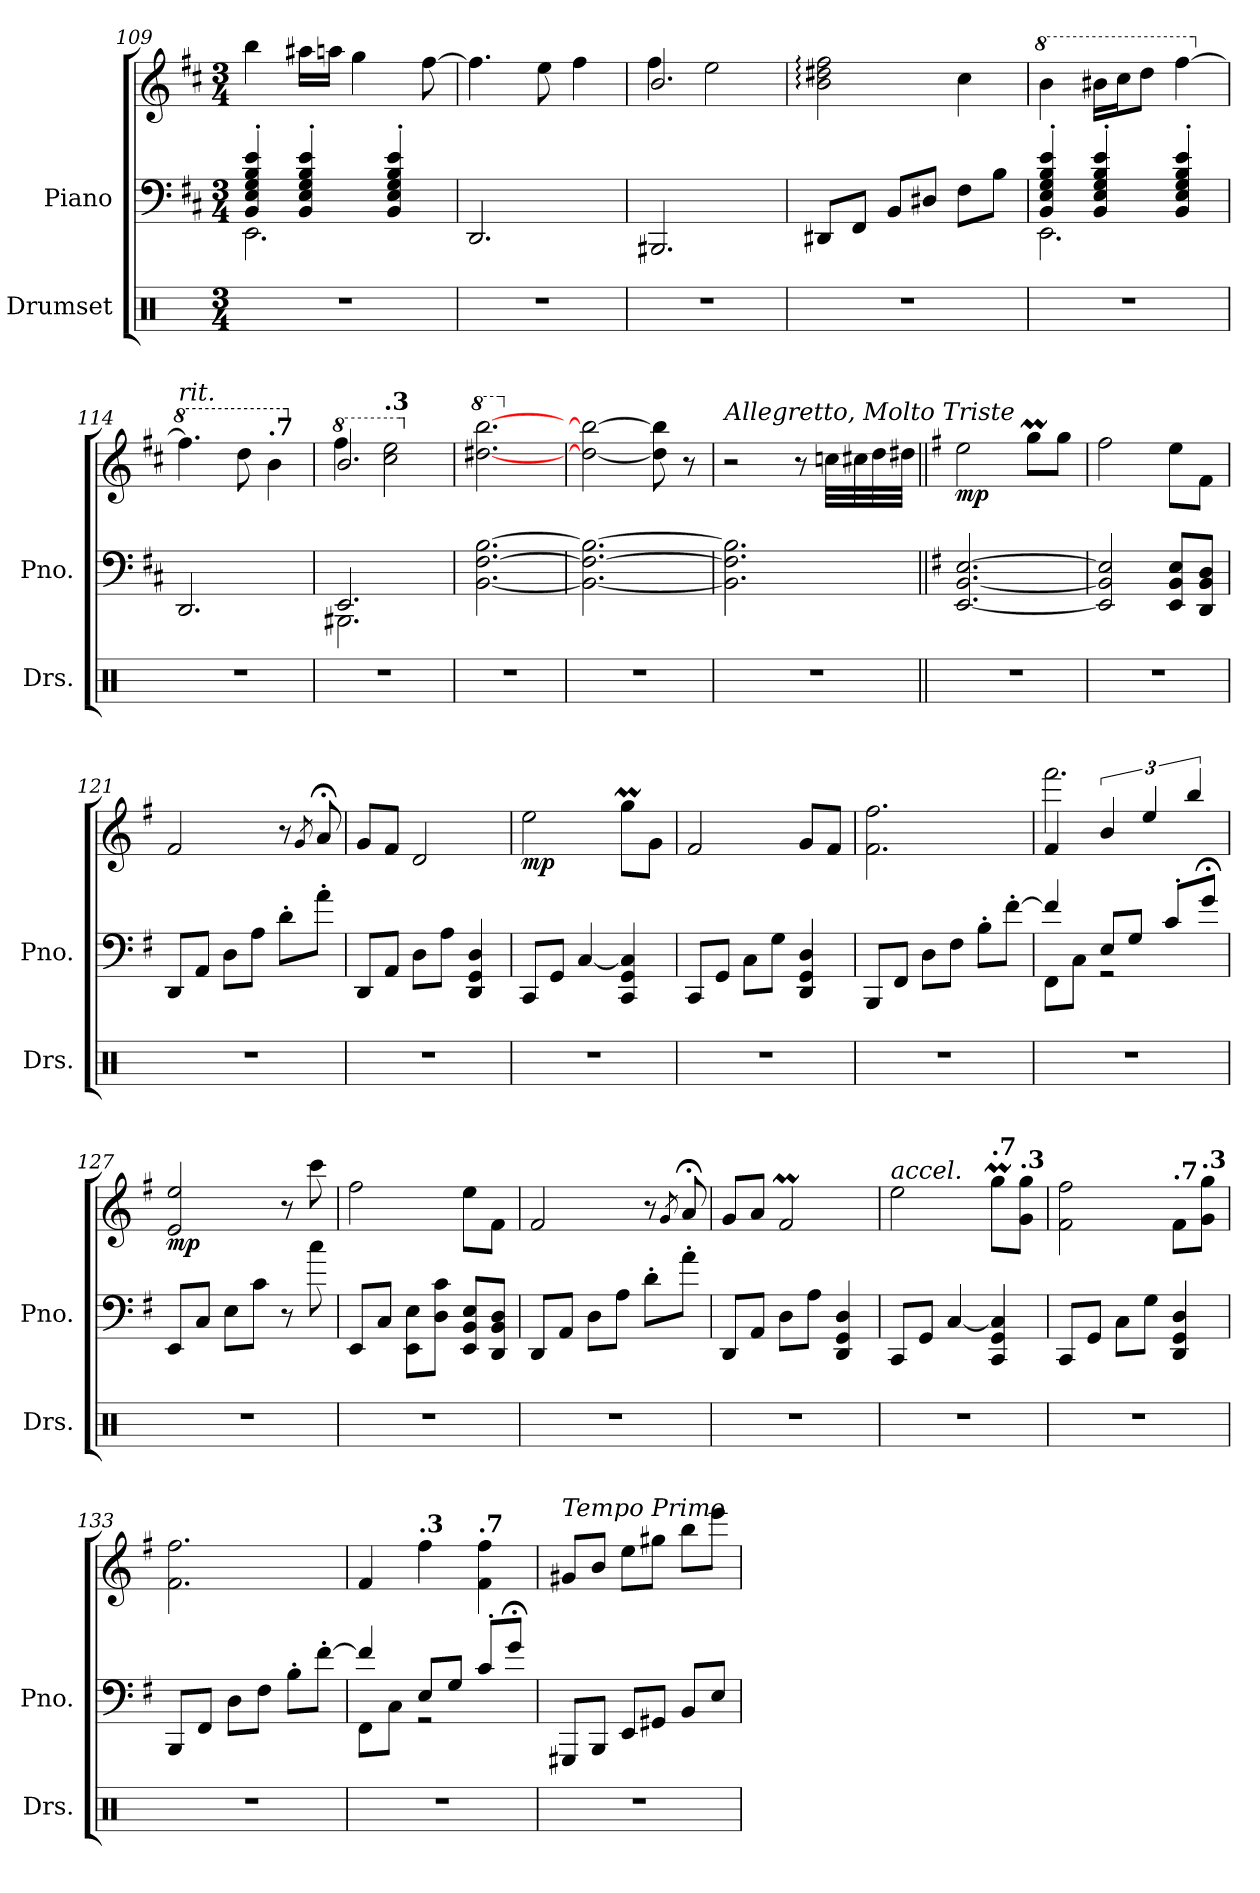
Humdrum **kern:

**kern	**kern	**kern	**dynam
*part2	*part1	*part1	*part1
*staff3	*staff2	*staff1	*staff1/2
*I"Drumset	*I"Piano	*	*
*I'Drs.	*I'Pno.	*	*
*clefX	*clefF4	*clefG2	*
*k[]	*k[f#c#]	*k[f#c#]	*
*M3/4	*M3/4	*M3/4	*
=109	=109	=109	=109
*	*^	*	*
2.r	4BB/' 4E/' 4G/' 4B/' 4e/'	2.EE\	4bb\	.
.	4BB/' 4E/' 4G/' 4B/' 4e/'	.	16aa#X\LL	.
.	.	.	16aan\JJ	.
.	.	.	4gg\	.
.	4BB/' 4E/' 4G/' 4B/' 4e/'	.	.	.
.	.	.	[8ff#\	.
*	*v	*v	*	*
=110	=110	=110	=110
2.r	2.DD/	4.ff#\]	.
.	.	8ee\	.
.	.	4ff#\	.
=111	=111	=111	=111
*	*	*^	*
2.r	2.BBB#X/	2.b/	4ff#\	.
.	.	.	2ee\	.
*	*	*v	*v	*
=112	=112	=112	=112
2.r	8DD#X/L	2b\: 2dd#X\: 2ff#\:	.
.	8FF#/J	.	.
.	8BB/L	.	.
.	8D#X/J	.	.
.	8F#\L	4cc#\	.
.	8B\J	.	.
!!LO:PB:g=z
=113	=113	=113	=113
*	*^	*	*
*	*	*	*8va	*
2.r	4BB/' 4E/' 4G/' 4B/' 4e/'	2.EE\	4bb\	.
.	4BB/' 4E/' 4G/' 4B/' 4e/'	.	16bb#X\LL	.
.	.	.	16ccc#\J	.
.	.	.	8ddd\J	.
.	4BB/' 4E/' 4G/' 4B/' 4e/'	.	[4fff#\	.
*	*v	*v	*	*
=114	=114	=114	=114
*	*	*X8va	*
*	*	*8va	*
*	*	*MM180	*
!	!	!LO:TX:a:i:t=rit.	!
2.r	2.DD/	4.fff#\]	.
*	*	*MM170	*
.	.	8ddd\	.
*	*	*MM166	*
!	!	!LO:TX:a:B:t=.7	!
.	.	4bb\	.
=115	=115	=115	=115
*	*^	*	*
*	*	*	*X8va	*
*	*	*	*8va	*
*	*v	*v	*	*
*	*	*MM160	*
*	*^	*^	*
2.r	2.EE/	2.BBB#X\	2.bb/	4fff#\	.
*	*	*	*MM153	*	*
!	!	!	!	!LO:TX:a:B:t=.3	!
.	.	.	.	2ccc#\ 2eee\	.
*	*v	*v	*	*	*
*	*	*v	*v	*
=116	=116	=116	=116
*	*	*X8va	*
*	*	*8va	*
2.r	[2.BB\ [2.F#\ [2.B\	[2.ddd#X\ [2.bbb\	.
=117	=117	=117	=117
*	*	*X8va	*
2.r	2.BB\_ 2.F#\_ 2.B\_	2dd#\_ 2bb\_	.
.	.	8dd#\] 8bb\]	.
.	.	8r	.
=118	=118	=118	=118
!	!	!LO:TX:a:i:t=Allegretto, Molto Triste	!
2.r	2.BB\] 2.F#\] 2.B\]	2r	.
.	.	8r	.
.	.	32ccn\LLL	.
.	.	32cc#X\	.
.	.	32dd\	.
.	.	32dd#X\JJJ	.
=119||	=119||	=119||	=119||
*	*k[f#]	*k[f#]	*
!	!	!	!LO:DY:b
2.r	[2.EE/ [2.BB/ [2.E/	2ee\	mp
.	.	8ggM\L	.
.	.	8gg\J	.
=120	=120	=120	=120
2.r	2EE/] 2BB/] 2E/]	2ff#\	.
.	8EE/ 8BB/ 8E/L	8ee\L	.
.	8DD/ 8BB/ 8D/J	8f#\J	.
!!LO:LB:g=z
=121	=121	=121	=121
2.r	8DD/L	2f#/	.
.	8AA/J	.	.
.	8D\L	.	.
.	8A\J	.	.
.	8d'\L	8r	.
.	.	8qg/	.
.	8a'\J	8a;</	.
=122	=122	=122	=122
2.r	8DD/L	8g/L	.
.	8AA/J	8f#/J	.
.	8D\L	2d/	.
.	8A\J	.	.
.	4DD/ 4GG/ 4D/	.	.
=123	=123	=123	=123
!	!	!	!LO:DY:b
2.r	8CC/L	2ee\	mp
.	8GG/J	.	.
.	[4C/	.	.
.	4CC/ 4GG/ 4C/]	8ggM\L	.
.	.	8g\J	.
=124	=124	=124	=124
2.r	8CC/L	2f#/	.
.	8GG/J	.	.
.	8C\L	.	.
.	8G\J	.	.
.	4DD/ 4GG/ 4D/	8g/L	.
.	.	8f#/J	.
=125	=125	=125	=125
2.r	8BBB/L	2.f#\ 2.ff#\	.
.	8FF#/J	.	.
.	8D\L	.	.
.	8F#\J	.	.
.	8B'\L	.	.
.	[8f#'\J	.	.
=126	=126	=126	=126
*	*^	*^	*
2.r	4f#/]	8FF#\L	4f#/	2.fff#\	.
.	.	8C\J	.	.	.
.	8E/L	2r	6b/	.	.
.	8G/J	.	.	.	.
.	.	.	6ee/	.	.
.	8c'/L	.	.	.	.
.	.	.	6bb/	.	.
.	8g;</J	.	.	.	.
*	*v	*v	*	*	*
*	*	*v	*v	*
=127	=127	=127	=127
!	!	!	!LO:DY:b
2.r	8EE/L	2e/ 2ee/	mp
.	8C/J	.	.
.	8E\L	.	.
.	8c\J	.	.
.	8r	8r	.
.	8cc\	8ccc\	.
!!LO:LB:g=z
=128	=128	=128	=128
2.r	8EE/L	2ff#\	.
.	8C/J	.	.
.	8EE\ 8E\L	.	.
.	8D\ 8c\J	.	.
.	8EE/ 8BB/ 8E/L	8ee\L	.
.	8DD/ 8BB/ 8D/J	8f#\J	.
=129	=129	=129	=129
2.r	8DD/L	2f#/	.
.	8AA/J	.	.
.	8D\L	.	.
.	8A\J	.	.
.	8d'\L	8r	.
.	.	8qg/	.
.	8a'\J	8a;</	.
=130	=130	=130	=130
2.r	8DD/L	8g/L	.
.	8AA/J	8a/J	.
.	8D\L	2f#m/	.
.	8A\J	.	.
.	4DD/ 4GG/ 4D/	.	.
=131	=131	=131	=131
*	*	*MM120	*
!	!	!LO:TX:a:i:t=accel.	!
2.r	8CC/L	2ee\	.
.	8GG/J	.	.
.	[4C/	.	.
*	*	*MM126	*
!	!	!LO:TX:a:B:t=.7	!
.	4CC/ 4GG/ 4C/]	8ggM\L	.
*	*	*MM128	*
!	!	!LO:TX:a:B:t=.3	!
.	.	8g\ 8gg\J	.
=132	=132	=132	=132
*	*	*MM130	*
2.r	8CC/L	2f#\ 2ff#\	.
.	8GG/J	.	.
.	8C\L	.	.
.	8G\J	.	.
*	*	*MM136	*
!	!	!LO:TX:a:B:t=.7	!
.	4DD/ 4GG/ 4D/	8f#\L	.
*	*	*MM138	*
!	!	!LO:TX:a:B:t=.3	!
.	.	8g\ 8gg\J	.
=133	=133	=133	=133
*	*	*MM140	*
2.r	8BBB/L	2.f#\ 2.ff#\	.
.	8FF#/J	.	.
.	8D\L	.	.
.	8F#\J	.	.
.	8B'\L	.	.
.	[8f#'\J	.	.
!!LO:LB:g=z
=134	=134	=134	=134
*	*	*MM150	*
*	*^	*	*
2.r	4f#/]	8FF#\L	4f#/	.
.	.	8C\J	.	.
*	*	*	*MM153	*
!	!	!	!LO:TX:a:B:t=.3	!
.	8E/L	2r	4ff#\	.
.	8G/J	.	.	.
*	*	*	*MM156	*
!	!	!	!LO:TX:a:B:t=.7	!
.	8c'/L	.	4f#\ 4ff#\	.
.	8g;</J	.	.	.
*	*v	*v	*	*
=135	=135	=135	=135
!	!	!LO:TX:a:i:t=Tempo Primo	!
2.r	8GGG#X/L	8g#X/L	.
.	8BBB/J	8b/J	.
.	8EE/L	8ee\L	.
.	8GG#X/J	8gg#X\J	.
.	8BB/L	8bb\L	.
.	8E/J	8eee\J	.
=	=	=	=
*-	*-	*-	*-
